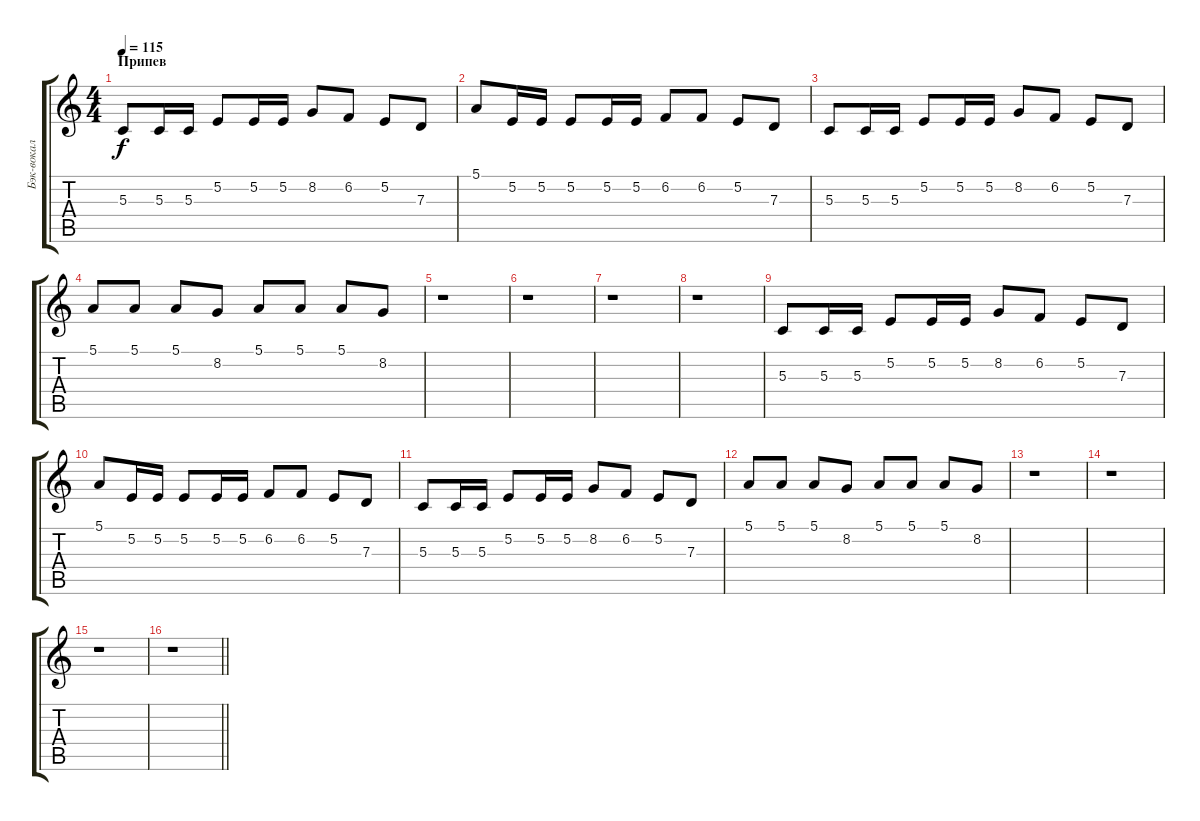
\track ("Бэк-вокал" "Бэк-вокал") {instrument oboe}
\staff {score tabs}
\tuning (E4 B3 G3 D3 A2 E2) {hide}
\ts (4 4)
\section ("" "Припев")
\tempo 115
\clef g2
\ks c
5.3.8{dy f} 5.3.16 5.3.16 5.2.8 5.2.16 5.2.16 8.2.8 6.2.8 5.2.8 7.3.8 |
5.1.8 5.2.16 5.2.16 5.2.8 5.2.16 5.2.16 6.2.8 6.2.8 5.2.8 7.3.8 |
5.3.8 5.3.16 5.3.16 5.2.8 5.2.16 5.2.16 8.2.8 6.2.8 5.2.8 7.3.8 |
5.1.8 5.1.8 5.1.8 8.2.8 5.1.8 5.1.8 5.1.8 8.2.8 |
r.1 |
r.1 |
r.1 |
r.1 |
5.3.8 5.3.16 5.3.16 5.2.8 5.2.16 5.2.16 8.2.8 6.2.8 5.2.8 7.3.8 |
5.1.8 5.2.16 5.2.16 5.2.8 5.2.16 5.2.16 6.2.8 6.2.8 5.2.8 7.3.8 |
5.3.8 5.3.16 5.3.16 5.2.8 5.2.16 5.2.16 8.2.8 6.2.8 5.2.8 7.3.8 |
5.1.8 5.1.8 5.1.8 8.2.8 5.1.8 5.1.8 5.1.8 8.2.8 |
r.1 |
r.1 |
r.1 |
\barLineRight lightlight
r.1
